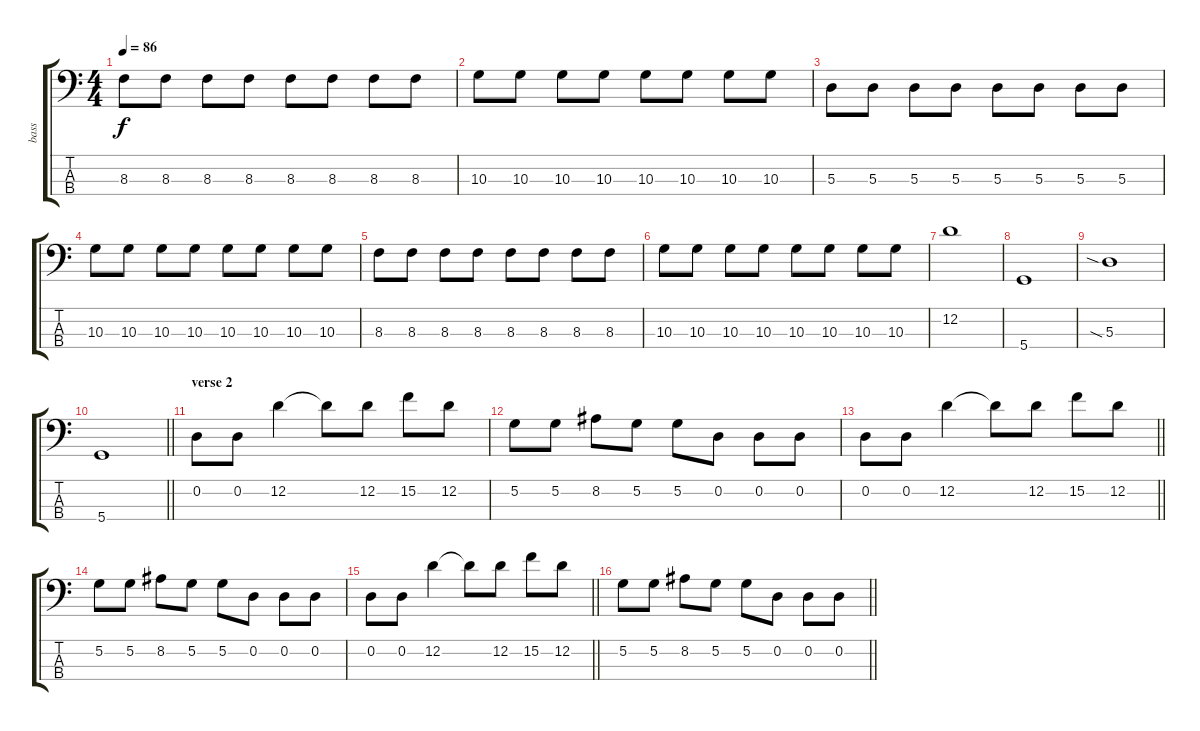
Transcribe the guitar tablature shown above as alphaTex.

\track ("bass " "bass ") {instrument electricguitarjazz}
\staff {score tabs}
\tuning (G2 D2 A1 D1) {hide}
\ts (4 4)
\tempo 86
\clef f4
\ks c
8.3.8{dy f} 8.3.8 8.3.8 8.3.8 8.3.8 8.3.8 8.3.8 8.3.8 |
10.3.8 10.3.8 10.3.8 10.3.8 10.3.8 10.3.8 10.3.8 10.3.8 |
5.3.8 5.3.8 5.3.8 5.3.8 5.3.8 5.3.8 5.3.8 5.3.8 |
10.3.8 10.3.8 10.3.8 10.3.8 10.3.8 10.3.8 10.3.8 10.3.8 |
8.3.8 8.3.8 8.3.8 8.3.8 8.3.8 8.3.8 8.3.8 8.3.8 |
10.3.8 10.3.8 10.3.8 10.3.8 10.3.8 10.3.8 10.3.8 10.3.8 |
12.2.1 |
5.4.1 |
5.3{sia}.1 |
\barLineRight lightlight
5.4.1 |
\section ("" "verse 2")
0.2.8 0.2.8 12.2.4 12.2{t}.8 12.2.8 15.2.8 12.2.8 |
5.2.8 5.2.8 8.2.8 5.2.8 5.2.8 0.2.8 0.2.8 0.2.8 |
\barLineRight lightlight
0.2.8 0.2.8 12.2.4 12.2{t}.8 12.2.8 15.2.8 12.2.8 |
5.2.8 5.2.8 8.2.8 5.2.8 5.2.8 0.2.8 0.2.8 0.2.8 |
\barLineRight lightlight
0.2.8 0.2.8 12.2.4 12.2{t}.8 12.2.8 15.2.8 12.2.8 |
\barLineRight lightlight
5.2.8 5.2.8 8.2.8 5.2.8 5.2.8 0.2.8 0.2.8 0.2.8
